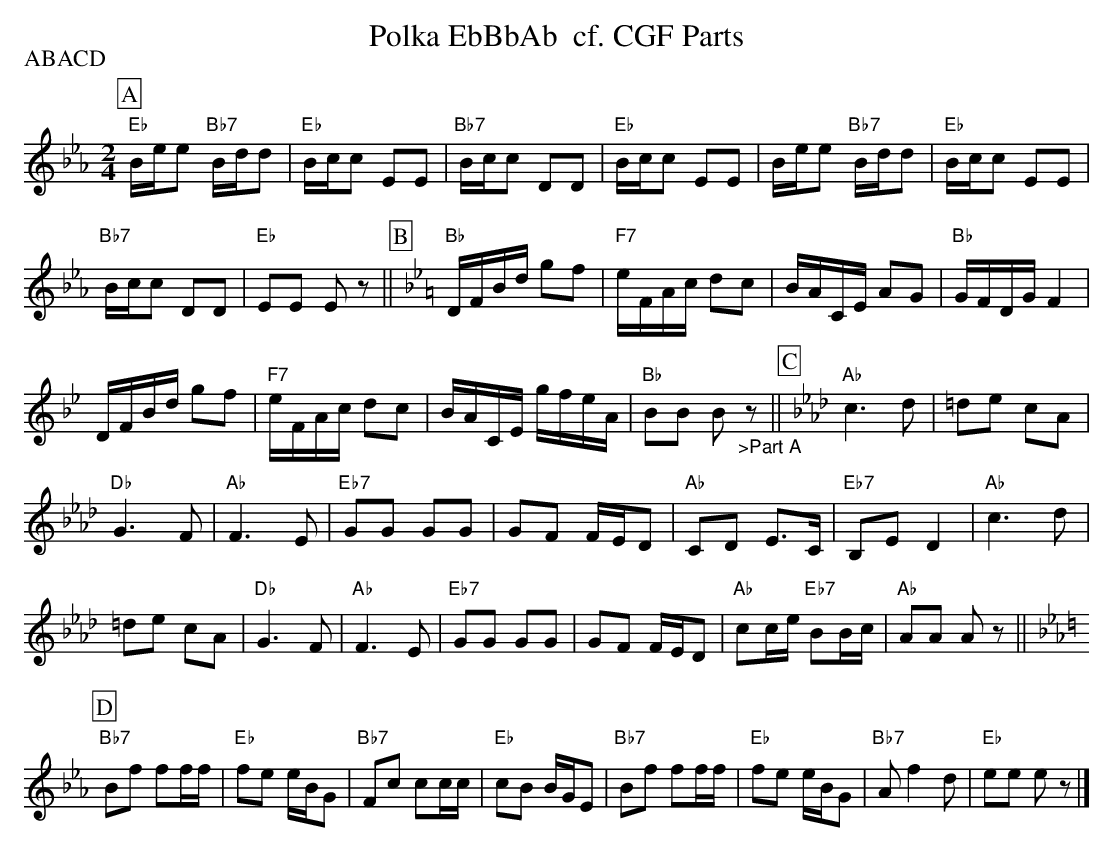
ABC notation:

X:1
T:Polka EbBbAb  cf. CGF Parts
P:ABACD
M:2/4
L:1/16
K:Ebmaj%%MIDI gchordon
[P:A] "Eb"Bee2 "Bb7"Bdd2 | "Eb"Bcc2 E2E2 | "Bb7"Bcc2 D2D2 | "Eb"Bcc2 E2E2 | Bee2 "Bb7"Bdd2 | "Eb"Bcc2 E2E2 |
"Bb7"Bcc2 D2D2 | "Eb"E2E2 E2z2 || [P:B] [K:Bbmaj] "Bb"DFBd g2f2 | "F7"eFAc d2c2 | BACE A2G2 | "Bb"GFDG F4 |
DFBd g2f2 | "F7"eFAc d2c2 | BACE gfeA | "Bb"B2B2 B2"_>Part A"z2 || [P:C] [K:Abmaj] [L:1/8] "Ab"c3d | =de cA |
"Db"G3F | "Ab"F3E | "Eb7"GG GG | GF F/2E/2D | "Ab"CD E>C | "Eb7"B,E D2 | "Ab"c3d |
=de cA | "Db"G3F | "Ab"F3E | "Eb7"GG GG | GF F/2E/2D | "Ab"cc/2e/2 "Eb7"BB/2c/2 | "Ab"AA Az || [P:D] [K:Ebmaj]
"Bb7"Bf ff/2f/2 | "Eb"fe e/2B/2G | "Bb7"Fc cc/2c/2| "Eb"cB B/2G/2E | "Bb7"Bf ff/2f/2 | "Eb"fe e/2B/2G | "Bb7"Af2d | "Eb"ee ez |]
